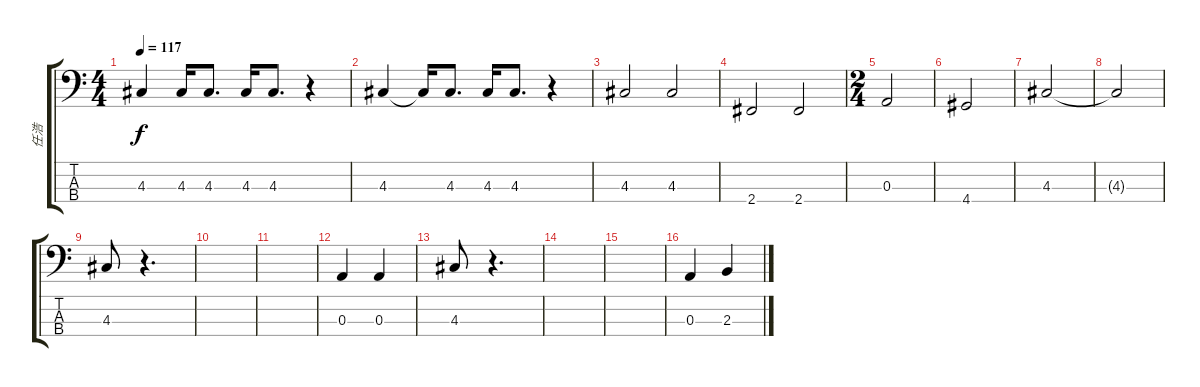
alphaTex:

\track ("任浩" "任浩") {instrument acousticbass}
\staff {score tabs}
\tuning (G2 D2 A1 E1) {hide}
\ts (4 4)
\tempo 117
\clef f4
\ks c
4.3.4{dy f} 4.3.16 4.3.8{d} 4.3.16 4.3.8{d} r.4 |
4.3.4 4.3{t}.16 4.3.8{d} 4.3.16 4.3.8{d} r.4 |
4.3.2 4.3.2 |
2.4.2 2.4.2 |
\ts (2 4)
0.3.2 |
4.4.2 |
4.3.2 |
4.3{t}.2 |
4.3.8 r.4{d} |
|
|
0.3.4 0.3.4 |
4.3.8 r.4{d} |
|
|
0.3.4 2.3.4
